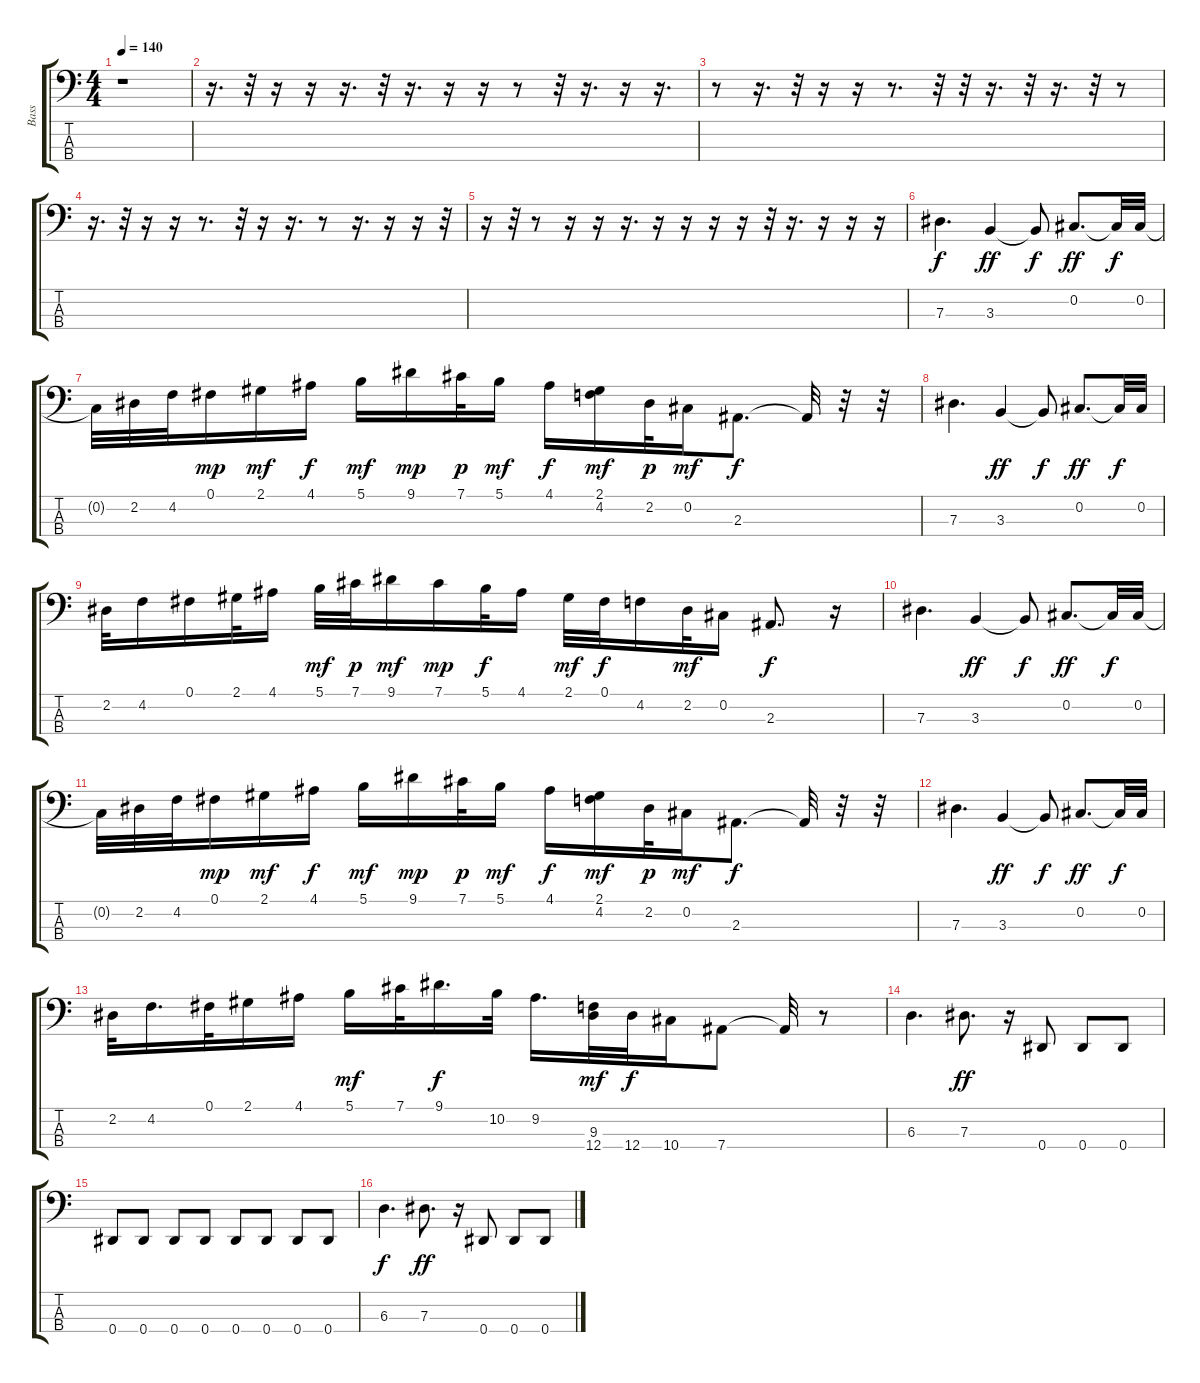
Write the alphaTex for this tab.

\track ("Bass" "Bass") {instrument electricbassfinger}
\staff {score tabs}
\tuning (Gb2 Db2 Ab1 Eb1) {hide}
\ts (4 4)
\tempo 140
\clef f4
\ks c
r.1{dy f instrument electricbassfinger} |
r.16{d} r.32 r.16 r.16 r.16{d} r.32 r.16{d} r.16 r.16 r.8 r.32 r.16{d} r.16 r.16{d} |
r.8 r.16{d} r.32 r.16 r.16 r.8{d} r.32 r.32 r.16{d} r.32 r.16{d} r.32 r.8 |
r.16{d} r.32 r.16 r.16 r.8{d} r.32 r.16 r.16{d} r.8 r.16{d} r.16 r.16 r.32 |
r.16 r.32 r.8 r.16 r.16 r.16{d} r.16 r.16 r.16 r.16 r.32 r.16{d} r.16 r.16 r.16 |
7.3.4{d} 3.3.4{dy ff} 3.3{t}.8{dy f} 0.2.8{d dy ff} 0.2{t}.32{dy f} 0.2.32 |
0.2{t}.32 2.2.32 4.2.32 0.1.16{dy mp} 2.1.16{dy mf} 4.1.16{dy f} 5.1.16{dy mf} 9.1.16{dy mp} 7.1.32{dy p} 5.1.16{dy mf} 4.1.16{dy f} (2.1 4.2).16{dy mf} 2.2.32{dy p} 0.2.16{dy mf} 2.3.8{d dy f} 2.3{t}.32 r.32 r.32 |
7.3.4{d} 3.3.4{dy ff} 3.3{t}.8{dy f} 0.2.8{d dy ff} 0.2{t}.32{dy f} 0.2.32 |
2.2.32 4.2.16 0.1.16 2.1.32 4.1.16 5.1.32{dy mf} 7.1.32{dy p} 9.1.16{dy mf} 7.1.16{dy mp} 5.1.32{dy f} 4.1.16 2.1.32{dy mf} 0.1.32{dy f} 4.2.16 2.2.32{dy mf} 0.2.16 2.3.8{d dy f} r.16 |
7.3.4{d} 3.3.4{dy ff} 3.3{t}.8{dy f} 0.2.8{d dy ff} 0.2{t}.32{dy f} 0.2.32 |
0.2{t}.32 2.2.32 4.2.32 0.1.16{dy mp} 2.1.16{dy mf} 4.1.16{dy f} 5.1.16{dy mf} 9.1.16{dy mp} 7.1.32{dy p} 5.1.16{dy mf} 4.1.16{dy f} (2.1 4.2).16{dy mf} 2.2.32{dy p} 0.2.16{dy mf} 2.3.8{d dy f} 2.3{t}.32 r.32 r.32 |
7.3.4{d} 3.3.4{dy ff} 3.3{t}.8{dy f} 0.2.8{d dy ff} 0.2{t}.32{dy f} 0.2.32 |
2.2.32 4.2.16{d} 0.1.32 2.1.16 4.1.16 5.1.16{dy mf} 7.1.32 9.1.16{d dy f} 10.2.32 9.2.16{d} (9.3 12.4).32{dy mf} 12.4.32{dy f} 10.4.16 7.4.8 7.4{t}.32 r.8 |
6.3.4{d} 7.3.8{d dy ff} r.16 0.4.8 0.4.8 0.4.8 |
0.4.8 0.4.8 0.4.8 0.4.8 0.4.8 0.4.8 0.4.8 0.4.8 |
6.3.4{d dy f} 7.3.8{d dy ff} r.16 0.4.8 0.4.8 0.4.8
